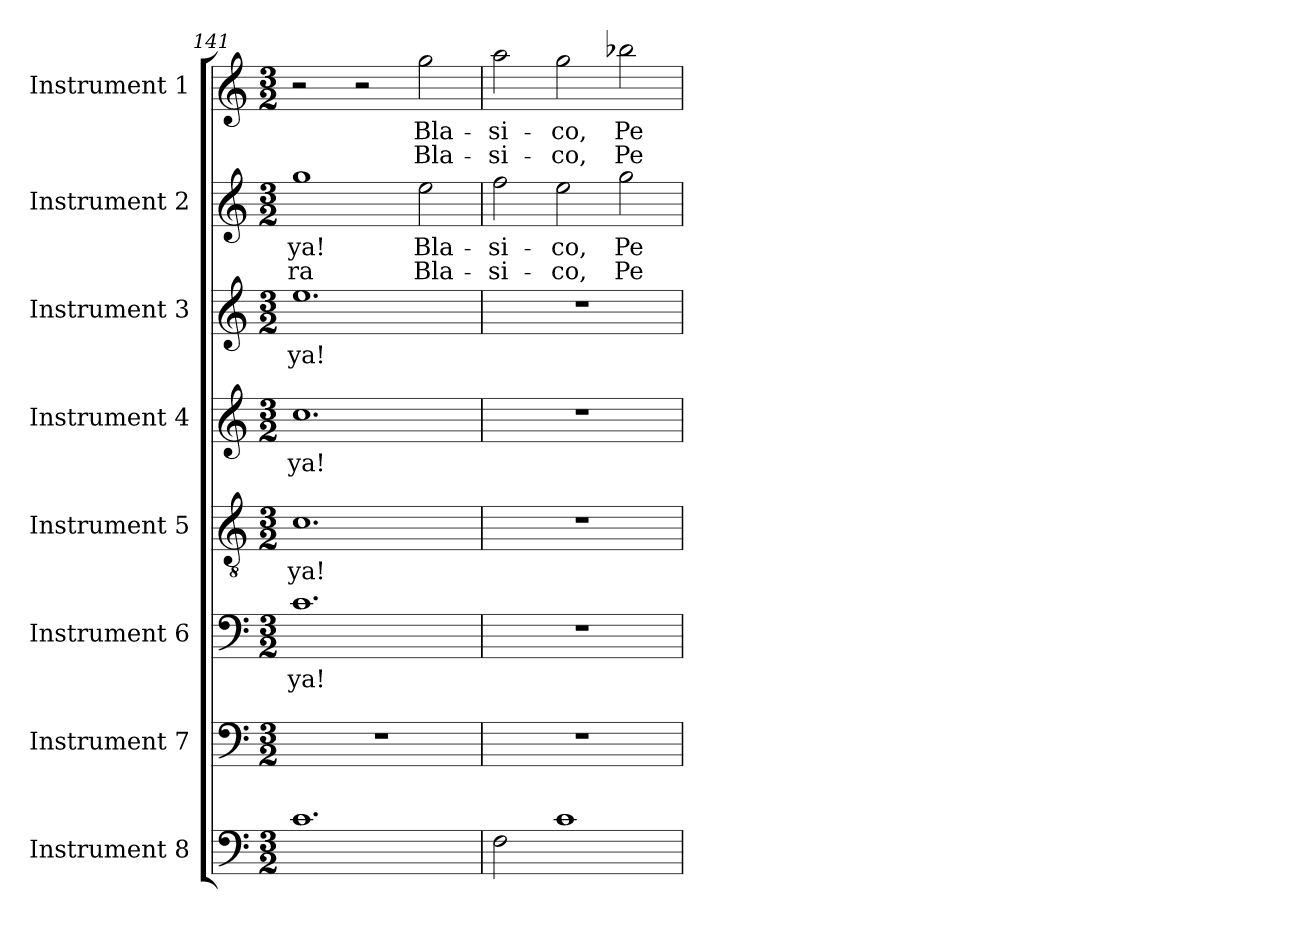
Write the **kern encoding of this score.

**kern	**kern	**kern	**text	**kern	**text	**kern	**text	**kern	**text	**kern	**text	**text	**kern	**text	**text
*part8	*part7	*part6	*part6	*part5	*part5	*part4	*part4	*part3	*part3	*part2	*part2	*part2	*part1	*part1	*part1
*staff8	*staff7	*staff6	*staff6	*staff5	*staff5	*staff4	*staff4	*staff3	*staff3	*staff2	*staff2	*staff2	*staff1	*staff1	*staff1
*I"Instrument 8	*I"Instrument 7	*I"Instrument 6	*	*I"Instrument 5	*	*I"Instrument 4	*	*I"Instrument 3	*	*I"Instrument 2	*	*	*I"Instrument 1	*	*
*clefF4	*clefF4	*clefF4	*	*clefGv2	*	*clefG2	*	*clefG2	*	*clefG2	*	*	*clefG2	*	*
*k[]	*k[]	*k[]	*	*k[]	*	*k[]	*	*k[]	*	*k[]	*	*	*k[]	*	*
*C:	*C:	*C:	*	*C:	*	*C:	*	*C:	*	*C:	*	*	*C:	*	*
*M3/2	*M3/2	*M3/2	*	*M3/2	*	*M3/2	*	*M3/2	*	*M3/2	*	*	*M3/2	*	*
=141	=141	=141	=141	=141	=141	=141	=141	=141	=141	=141	=141	=141	=141	=141	=141
!	!	!	!LO:LY:b:rj	!	!LO:LY:b:rj	!	!LO:LY:b:rj	!	!LO:LY:b:rj	!	!LO:LY:b:rj	!LO:LY:b:rj	!	!	!
1.c	1.r	1.c	-ya!	1.c	-ya!	1.cc	-ya!	1.ee	-ya!	1gg	-ya!	ra	2r	.	.
.	.	.	.	.	.	.	.	.	.	.	.	.	2r	.	.
!	!	!	!	!	!	!	!	!	!	!	!LO:LY:b:rj	!LO:LY:b:rj	!	!LO:LY:b:cj	!LO:LY:b:cj
.	.	.	.	.	.	.	.	.	.	2ee\	Bla-	-Bla-	2gg\	Bla-	-Bla-
=142	=142	=142	=142	=142	=142	=142	=142	=142	=142	=142	=142	=142	=142	=142	=142
!	!	!	!	!	!	!	!	!	!	!	!LO:LY:b:rj	!LO:LY:b:rj	!	!LO:LY:b:cj	!LO:LY:b:cj
2F\	1.r	1.r	.	1.r	.	1.r	.	1.r	.	2ff\	-si-	-si-	2aa\	-si-	-si-
!	!	!	!	!	!	!	!	!	!	!	!LO:LY:b:rj	!LO:LY:b:rj	!	!LO:LY:b:cj	!LO:LY:b:cj
1c	.	.	.	.	.	.	.	.	.	2ee\	-co,	co,	2gg\	-co,	co,
!	!	!	!	!	!	!	!	!	!	!	!LO:LY:b:rj	!LO:LY:b:rj	!	!LO:LY:b:cj	!LO:LY:b:cj
.	.	.	.	.	.	.	.	.	.	2gg\	Pe-	-Pe-	2bb-X\	Pe-	-Pe-
=	=	=	=	=	=	=	=	=	=	=	=	=	=	=	=
*-	*-	*-	*-	*-	*-	*-	*-	*-	*-	*-	*-	*-	*-	*-	*-
